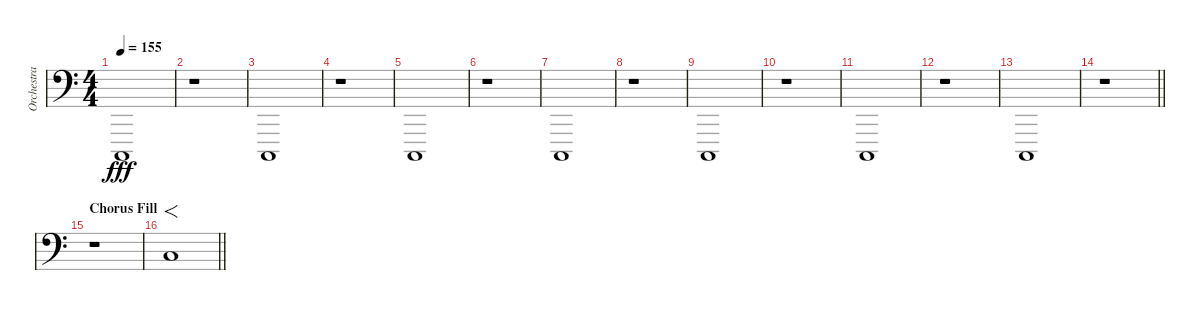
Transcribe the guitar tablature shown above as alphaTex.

\track ("Orchestra Hits / FX" "Orchestra ") {instrument timpani}
\staff {score}
\tuning (D3 A2 F2 C2 G1 C1) {hide}
\ts (4 4)
\tempo 155
\clef f4
\ks c
0.6.1{dy fff} |
r.1 |
0.6.1 |
r.1 |
0.6.1 |
r.1 |
0.6.1 |
r.1 |
0.6.1 |
r.1 |
0.6.1 |
r.1 |
0.6.1 |
\barLineRight lightlight
r.1 |
\section ("" "Chorus Fill")
r.1 |
\barLineRight lightlight
7.3.1{f volume 10 instrument applause}
